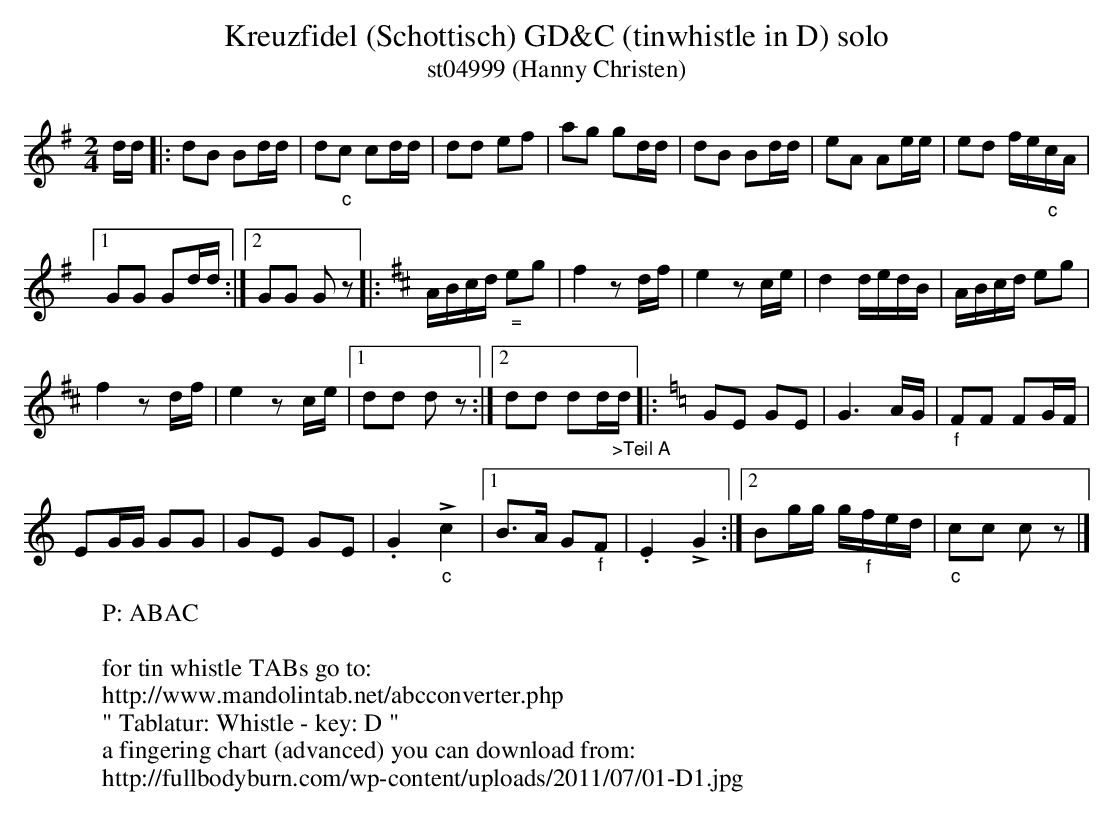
X:1
T:Kreuzfidel (Schottisch) GD&C (tinwhistle in D) solo
T:st04999 (Hanny Christen)
M:2/4
L:1/16
K:G transpose=12
dd |: d2B2 B2dd | d2"_c"c2 c2dd | d2d2 e2f2 | a2g2 g2dd | d2B2 B2dd | e2A2 A2ee | e2d2 fe"_c"cA |1
G2G2 G2dd :|2 G2G2 G2z2 |: [K:Dmaj] ABcd "_ ="e2g2 | f4z2df | e4z2ce | d4 dedB | ABcd e2g2 |
f4z2df | e4 z2ce |1 d2d2 d2z2 :|2 d2d2 d2d"_>Teil A"d |: [K:Cmaj] G2E2 G2E2 | G6AG | "_f"F2F2 F2GF |
E2GG G2G2 | G2E2 G2E2 | .G4"_c"!>!c4 |1 B3A G2"_f"F2 | .E4!>!G4 :|2 B2gg g"_f"fed | "_c"c2c2 c2z2 |]
W:P: ABAC
W:
W:for tin whistle TABs go to:
W:http://www.mandolintab.net/abcconverter.php
W:" Tablatur: Whistle - key: D "
W:a fingering chart (advanced) you can download from:
W:http://fullbodyburn.com/wp-content/uploads/2011/07/01-D1.jpg
